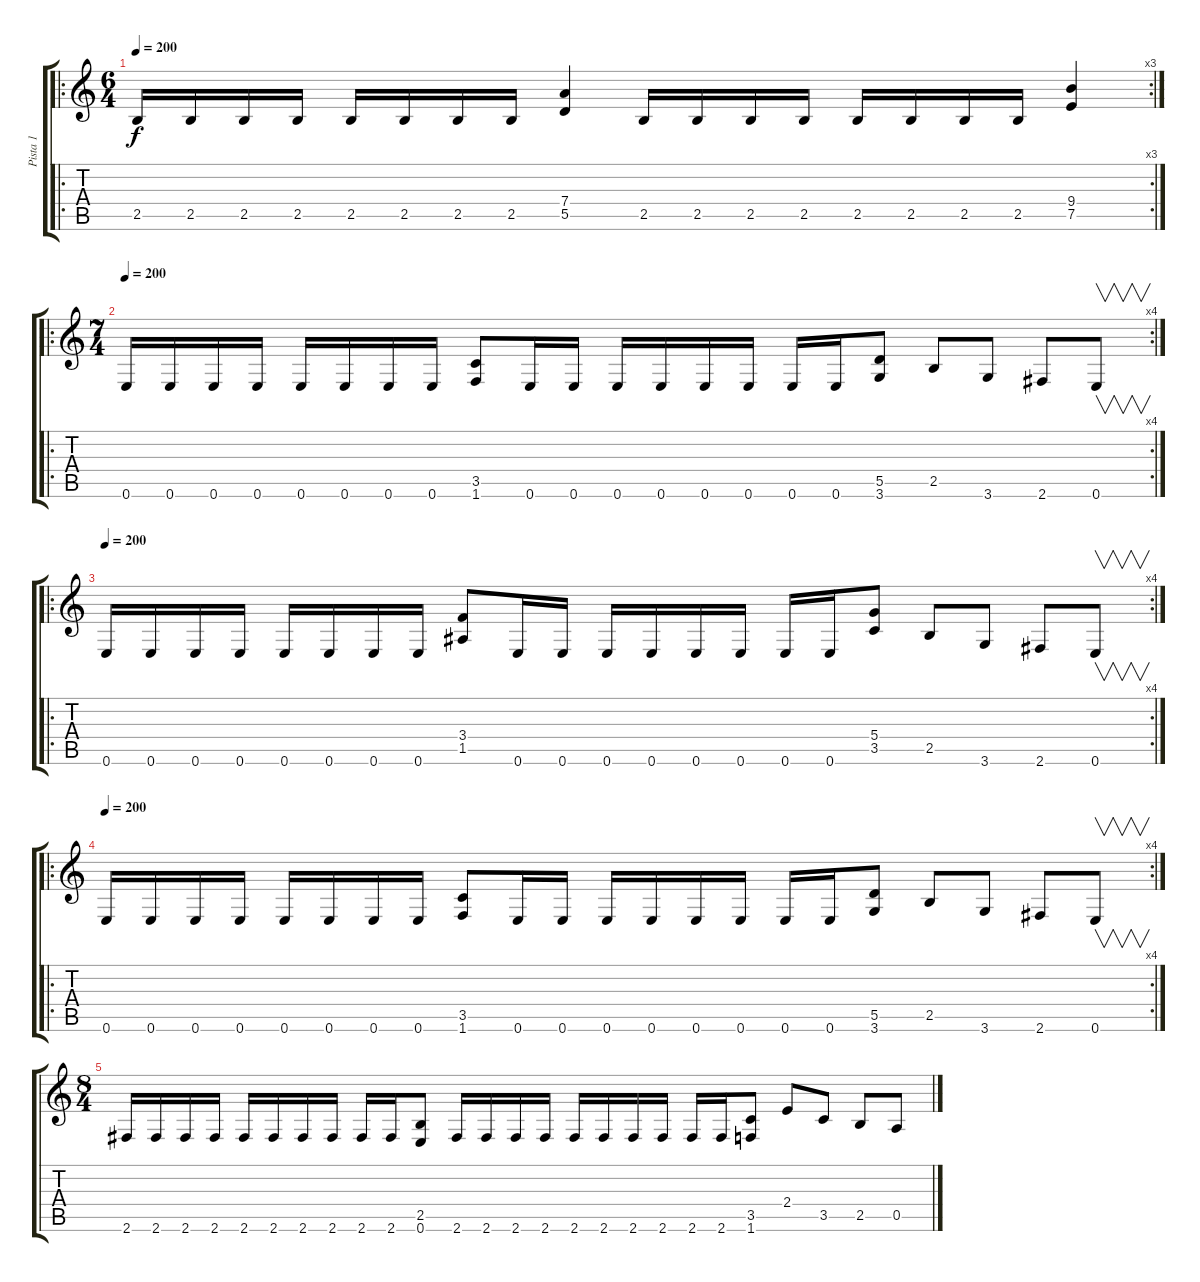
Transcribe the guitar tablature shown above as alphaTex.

\track ("Pista 1" "Pista 1") {instrument distortionguitar}
\staff {score tabs}
\tuning (E4 B3 G3 D3 A2 E2) {hide}
\ro
\rc 3
\ts (6 4)
\tempo 200
\clef g2
\ks c
2.5.16{dy f} 2.5.16 2.5.16 2.5.16 2.5.16 2.5.16 2.5.16 2.5.16 (7.4 5.5).4 2.5.16 2.5.16 2.5.16 2.5.16 2.5.16 2.5.16 2.5.16 2.5.16 (9.4 7.5).4 |
\ro
\rc 4
\ts (7 4)
\tempo 200
0.6.16 0.6.16 0.6.16 0.6.16 0.6.16 0.6.16 0.6.16 0.6.16 (3.5 1.6).8 0.6.16 0.6.16 0.6.16 0.6.16 0.6.16 0.6.16 0.6.16 0.6.16 (5.5 3.6).8 2.5.8 3.6.8 2.6.8 0.6.8{v} |
\ro
\rc 4
\tempo 200
0.6.16 0.6.16 0.6.16 0.6.16 0.6.16 0.6.16 0.6.16 0.6.16 (3.4 1.5).8 0.6.16 0.6.16 0.6.16 0.6.16 0.6.16 0.6.16 0.6.16 0.6.16 (5.4 3.5).8 2.5.8 3.6.8 2.6.8 0.6.8{v} |
\ro
\rc 4
\tempo 200
0.6.16 0.6.16 0.6.16 0.6.16 0.6.16 0.6.16 0.6.16 0.6.16 (3.5 1.6).8 0.6.16 0.6.16 0.6.16 0.6.16 0.6.16 0.6.16 0.6.16 0.6.16 (5.5 3.6).8 2.5.8 3.6.8 2.6.8 0.6.8{v} |
\ts (8 4)
2.6.16 2.6.16 2.6.16 2.6.16 2.6.16 2.6.16 2.6.16 2.6.16 2.6.16 2.6.16 (2.5 0.6).8 2.6.16 2.6.16 2.6.16 2.6.16 2.6.16 2.6.16 2.6.16 2.6.16 2.6.16 2.6.16 (3.5 1.6).8 2.4.8 3.5.8 2.5.8 0.5.8
